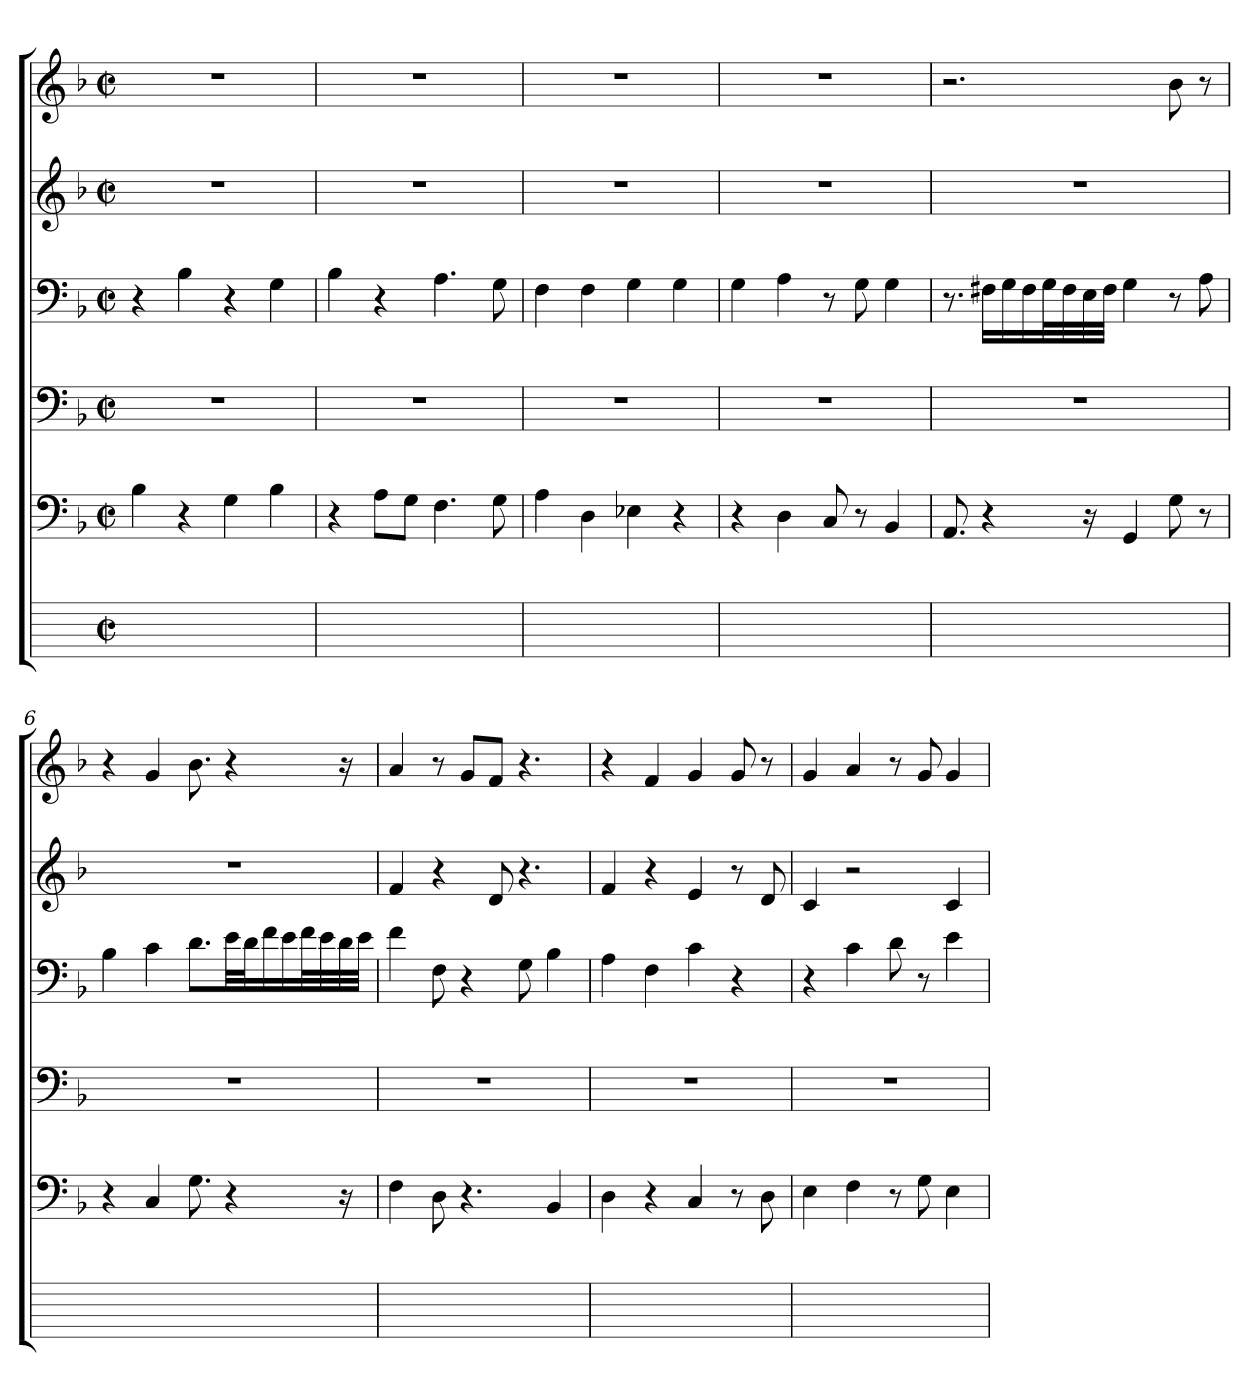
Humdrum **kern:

**kern	**kern	**kern	**kern	**kern	**kern
*part6	*part5	*part4	*part3	*part2	*part1
*staff6	*staff5	*staff4	*staff3	*staff2	*staff1
*stria6	*	*	*	*	*
*	*clefF4	*clefF4	*clefF4	*clefG2	*clefG2
*	*k[b-]	*k[b-]	*k[b-]	*k[b-]	*k[b-]
*	*F:	*F:	*F:	*F:	*F:
*M2/2	*M2/2	*M2/2	*M2/2	*M2/2	*M2/2
*met(c|)	*met(c|)	*met(c|)	*met(c|)	*met(c|)	*met(c|)
=1	=1	=1	=1	=1	=1
1ryy	4B-	1r	4r	1r	1r
.	4r	.	4B-	.	.
.	4G	.	4r	.	.
.	4B-	.	4G	.	.
=2	=2	=2	=2	=2	=2
1ryy	4r	1r	4B-	1r	1r
.	8A\L	.	4r	.	.
.	8G\J	.	.	.	.
.	4.F	.	4.A	.	.
.	8G	.	8G	.	.
=3	=3	=3	=3	=3	=3
1ryy	4A	1r	4F	1r	1r
.	4D	.	4F	.	.
.	4E-X	.	4G	.	.
.	4r	.	4G	.	.
=4	=4	=4	=4	=4	=4
1ryy	4r	1r	4G	1r	1r
.	4D	.	4A	.	.
.	8C	.	8r	.	.
.	8r	.	8G	.	.
.	4BB-	.	4G	.	.
=5	=5	=5	=5	=5	=5
1ryy	8.AA	1r	8.r	1r	2.r
.	4r	.	16F#XiLL	.	.
.	.	.	16Gj	.	.
.	.	.	16F#i	.	.
.	.	.	32GiL	.	.
.	.	.	32F#i	.	.
.	16r	.	32Ei	.	.
.	.	.	32F#iJJJ	.	.
.	4GG	.	4G	.	.
.	8G	.	8r	.	8b-
.	8r	.	8A	.	8r
=6	=6	=6	=6	=6	=6
1ryy	4r	1r	4B-	1r	4r
.	4C	.	4c	.	4g
.	8.G	.	8.dL	.	8.b-
.	4r	.	32eiLL	.	4r
.	.	.	32diJ	.	.
.	.	.	16fZ	.	.
.	.	.	16ei	.	.
.	.	.	32fiL	.	.
.	.	.	32ei	.	.
.	16r	.	32di	.	16r
.	.	.	32eiJJJ	.	.
=7	=7	=7	=7	=7	=7
1ryy	4F	1r	4f	4f	4a
.	8D	.	8F	4r	8r
.	4.r	.	4r	.	8gL
.	.	.	.	8d	8fJ
.	.	.	8G	4.r	4.r
.	4BB-	.	4B-	.	.
=8	=8	=8	=8	=8	=8
1ryy	4D	1r	4A	4f	4r
.	4r	.	4F	4r	4f
.	4C	.	4c	4e	4g
.	8r	.	4r	8r	8g
.	8D	.	.	8d	8r
=9	=9	=9	=9	=9	=9
1ryy	4E	1r	4r	4c	4g
.	4F	.	4c	2r	4a
.	8r	.	8d	.	8r
.	8G	.	8r	.	8g
.	4E	.	4e	4c	4g
=	=	=	=	=	=
*-	*-	*-	*-	*-	*-
